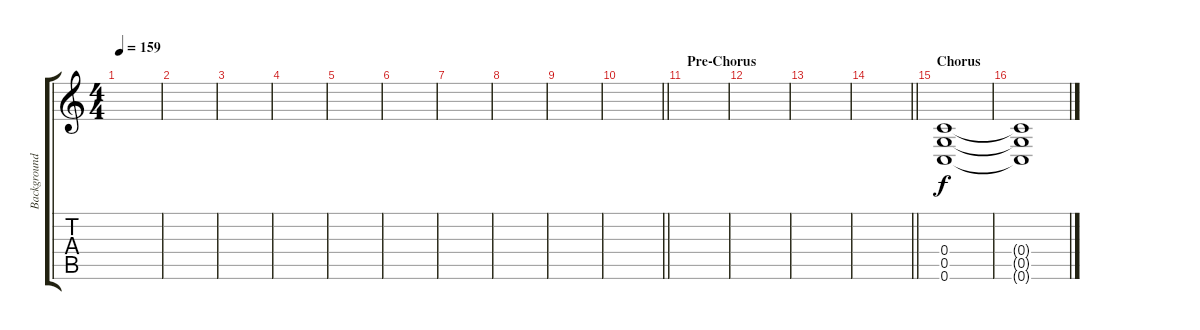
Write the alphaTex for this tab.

\track ("Background Guitar (Dan Jacobs)" "Background") {instrument distortionguitar}
\staff {score tabs}
\tuning (D4 A3 F3 C3 G2 C2) {hide}
\ts (4 4)
\tempo 159
\clef g2
\ks c
|
|
|
|
|
|
|
|
|
\barLineRight lightlight
|
\section ("" "Pre-Chorus")
|
|
|
\barLineRight lightlight
|
\section ("" "Chorus")
(0.4 0.5 0.6).1 |
(0.4{t} 0.5{t} 0.6{t}).1
